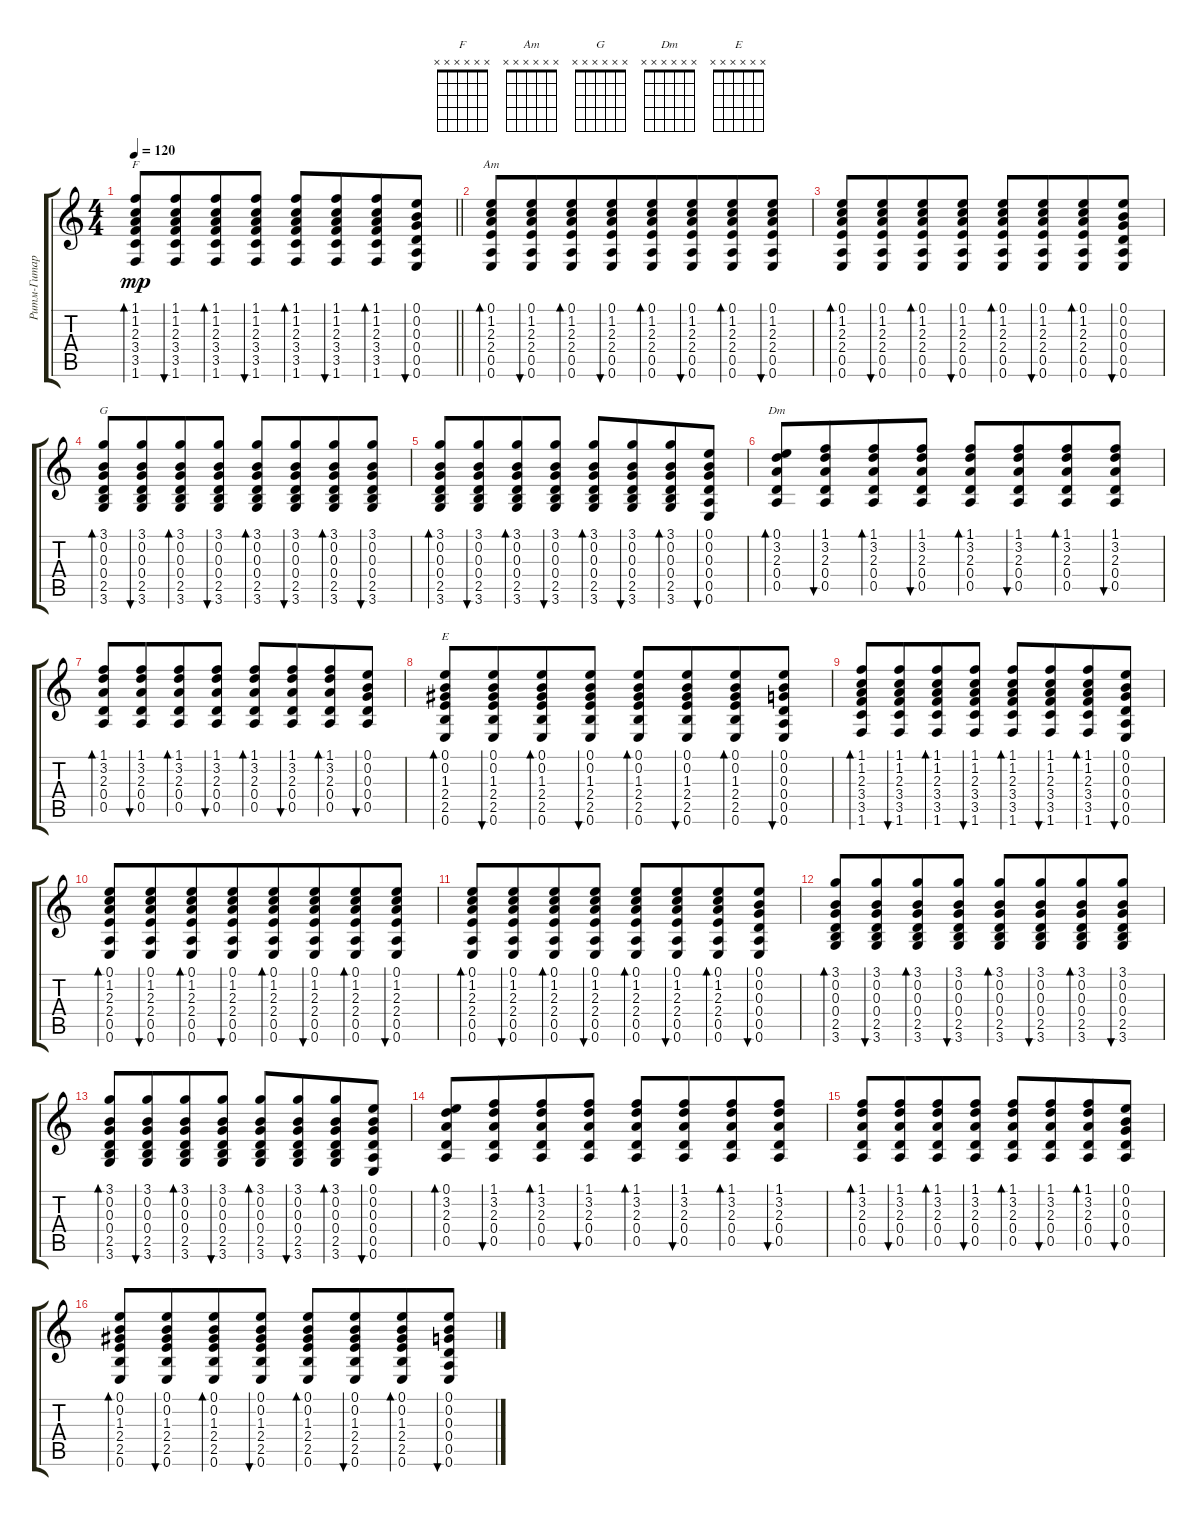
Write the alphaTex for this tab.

\track ("Ритм-Гитара 2" "Ритм-Гитар") {instrument electricguitarclean}
\staff {score tabs}
\tuning (E4 B3 G3 D3 A2 E2) {hide}
\chord ("F" x x x x x x)
\chord ("Am" x x x x x x)
\chord ("G" x x x x x x)
\chord ("Dm" x x x x x x)
\chord ("E" x x x x x x)
\ts (4 4)
\tempo 120
\clef g2
\barLineRight lightlight
\ks c
(1.1 1.2 2.3 3.4 3.5 1.6).8{bd 30 ch "F" dy mp} (1.1 1.2 2.3 3.4 3.5 1.6).8{bu 30 beam merge} (1.1 1.2 2.3 3.4 3.5 1.6).8{bd 30} (1.1 1.2 2.3 3.4 3.5 1.6).8{bu 30} (1.1 1.2 2.3 3.4 3.5 1.6).8{bd 30} (1.1 1.2 2.3 3.4 3.5 1.6).8{bu 30 beam merge} (1.1 1.2 2.3 3.4 3.5 1.6).8{bd 30} (0.1 0.2 0.3 0.4 0.5 0.6).8{bu 30} |
(0.1 1.2 2.3 2.4 0.5 0.6).8{bd 30 ch "Am"} (0.1 1.2 2.3 2.4 0.5 0.6).8{bu 30 beam merge} (0.1 1.2 2.3 2.4 0.5 0.6).8{bd 30} (0.1 1.2 2.3 2.4 0.5 0.6).8{bu 30 beam merge} (0.1 1.2 2.3 2.4 0.5 0.6).8{bd 30} (0.1 1.2 2.3 2.4 0.5 0.6).8{bu 30 beam merge} (0.1 1.2 2.3 2.4 0.5 0.6).8{bd 30} (0.1 1.2 2.3 2.4 0.5 0.6).8{bu 30} |
(0.1 1.2 2.3 2.4 0.5 0.6).8{bd 30} (0.1 1.2 2.3 2.4 0.5 0.6).8{bu 30 beam merge} (0.1 1.2 2.3 2.4 0.5 0.6).8{bd 30} (0.1 1.2 2.3 2.4 0.5 0.6).8{bu 30} (0.1 1.2 2.3 2.4 0.5 0.6).8{bd 30} (0.1 1.2 2.3 2.4 0.5 0.6).8{bu 30 beam merge} (0.1 1.2 2.3 2.4 0.5 0.6).8{bd 30} (0.1 0.2 0.3 0.4 0.5 0.6).8{bu 30} |
(3.1 0.2 0.3 0.4 2.5 3.6).8{bd 30 ch "G"} (3.1 0.2 0.3 0.4 2.5 3.6).8{bu 30 beam merge} (3.1 0.2 0.3 0.4 2.5 3.6).8{bd 30} (3.1 0.2 0.3 0.4 2.5 3.6).8{bu 30} (3.1 0.2 0.3 0.4 2.5 3.6).8{bd 30} (3.1 0.2 0.3 0.4 2.5 3.6).8{bu 30 beam merge} (3.1 0.2 0.3 0.4 2.5 3.6).8{bd 30} (3.1 0.2 0.3 0.4 2.5 3.6).8{bu 30} |
(3.1 0.2 0.3 0.4 2.5 3.6).8{bd 30} (3.1 0.2 0.3 0.4 2.5 3.6).8{bu 30 beam merge} (3.1 0.2 0.3 0.4 2.5 3.6).8{bd 30} (3.1 0.2 0.3 0.4 2.5 3.6).8{bu 30} (3.1 0.2 0.3 0.4 2.5 3.6).8{bd 30} (3.1 0.2 0.3 0.4 2.5 3.6).8{bu 30 beam merge} (3.1 0.2 0.3 0.4 2.5 3.6).8{bd 30} (0.1 0.2 0.3 0.4 0.5 0.6).8{bu 30} |
(0.1 3.2 2.3 0.4 0.5).8{bd 30 ch "Dm"} (1.1 3.2 2.3 0.4 0.5).8{bu 30 beam merge} (1.1 3.2 2.3 0.4 0.5).8{bd 30} (1.1 3.2 2.3 0.4 0.5).8{bu 30} (1.1 3.2 2.3 0.4 0.5).8{bd 30} (1.1 3.2 2.3 0.4 0.5).8{bu 30 beam merge} (1.1 3.2 2.3 0.4 0.5).8{bd 30} (1.1 3.2 2.3 0.4 0.5).8{bu 30} |
(1.1 3.2 2.3 0.4 0.5).8{bd 30} (1.1 3.2 2.3 0.4 0.5).8{bu 30 beam merge} (1.1 3.2 2.3 0.4 0.5).8{bd 30} (1.1 3.2 2.3 0.4 0.5).8{bu 30} (1.1 3.2 2.3 0.4 0.5).8{bd 30} (1.1 3.2 2.3 0.4 0.5).8{bu 30 beam merge} (1.1 3.2 2.3 0.4 0.5).8{bd 30} (0.1 0.2 0.3 0.4 0.5).8{bu 30} |
(0.1 0.2 1.3 2.4 2.5 0.6).8{bd 30 ch "E"} (0.1 0.2 1.3 2.4 2.5 0.6).8{bu 30 beam merge} (0.1 0.2 1.3 2.4 2.5 0.6).8{bd 30} (0.1 0.2 1.3 2.4 2.5 0.6).8{bu 30} (0.1 0.2 1.3 2.4 2.5 0.6).8{bd 30} (0.1 0.2 1.3 2.4 2.5 0.6).8{bu 30 beam merge} (0.1 0.2 1.3 2.4 2.5 0.6).8{bd 30} (0.1 0.2 0.3 0.4 0.5 0.6).8{bu 30} |
(1.1 1.2 2.3 3.4 3.5 1.6).8{bd 30} (1.1 1.2 2.3 3.4 3.5 1.6).8{bu 30 beam merge} (1.1 1.2 2.3 3.4 3.5 1.6).8{bd 30} (1.1 1.2 2.3 3.4 3.5 1.6).8{bu 30} (1.1 1.2 2.3 3.4 3.5 1.6).8{bd 30} (1.1 1.2 2.3 3.4 3.5 1.6).8{bu 30 beam merge} (1.1 1.2 2.3 3.4 3.5 1.6).8{bd 30} (0.1 0.2 0.3 0.4 0.5 0.6).8{bu 30} |
(0.1 1.2 2.3 2.4 0.5 0.6).8{bd 30} (0.1 1.2 2.3 2.4 0.5 0.6).8{bu 30 beam merge} (0.1 1.2 2.3 2.4 0.5 0.6).8{bd 30} (0.1 1.2 2.3 2.4 0.5 0.6).8{bu 30 beam merge} (0.1 1.2 2.3 2.4 0.5 0.6).8{bd 30} (0.1 1.2 2.3 2.4 0.5 0.6).8{bu 30 beam merge} (0.1 1.2 2.3 2.4 0.5 0.6).8{bd 30} (0.1 1.2 2.3 2.4 0.5 0.6).8{bu 30} |
(0.1 1.2 2.3 2.4 0.5 0.6).8{bd 30} (0.1 1.2 2.3 2.4 0.5 0.6).8{bu 30 beam merge} (0.1 1.2 2.3 2.4 0.5 0.6).8{bd 30} (0.1 1.2 2.3 2.4 0.5 0.6).8{bu 30} (0.1 1.2 2.3 2.4 0.5 0.6).8{bd 30} (0.1 1.2 2.3 2.4 0.5 0.6).8{bu 30 beam merge} (0.1 1.2 2.3 2.4 0.5 0.6).8{bd 30} (0.1 0.2 0.3 0.4 0.5 0.6).8{bu 30} |
(3.1 0.2 0.3 0.4 2.5 3.6).8{bd 30} (3.1 0.2 0.3 0.4 2.5 3.6).8{bu 30 beam merge} (3.1 0.2 0.3 0.4 2.5 3.6).8{bd 30} (3.1 0.2 0.3 0.4 2.5 3.6).8{bu 30} (3.1 0.2 0.3 0.4 2.5 3.6).8{bd 30} (3.1 0.2 0.3 0.4 2.5 3.6).8{bu 30 beam merge} (3.1 0.2 0.3 0.4 2.5 3.6).8{bd 30} (3.1 0.2 0.3 0.4 2.5 3.6).8{bu 30} |
(3.1 0.2 0.3 0.4 2.5 3.6).8{bd 30} (3.1 0.2 0.3 0.4 2.5 3.6).8{bu 30 beam merge} (3.1 0.2 0.3 0.4 2.5 3.6).8{bd 30} (3.1 0.2 0.3 0.4 2.5 3.6).8{bu 30} (3.1 0.2 0.3 0.4 2.5 3.6).8{bd 30} (3.1 0.2 0.3 0.4 2.5 3.6).8{bu 30 beam merge} (3.1 0.2 0.3 0.4 2.5 3.6).8{bd 30} (0.1 0.2 0.3 0.4 0.5 0.6).8{bu 30} |
(0.1 3.2 2.3 0.4 0.5).8{bd 30} (1.1 3.2 2.3 0.4 0.5).8{bu 30 beam merge} (1.1 3.2 2.3 0.4 0.5).8{bd 30} (1.1 3.2 2.3 0.4 0.5).8{bu 30} (1.1 3.2 2.3 0.4 0.5).8{bd 30} (1.1 3.2 2.3 0.4 0.5).8{bu 30 beam merge} (1.1 3.2 2.3 0.4 0.5).8{bd 30} (1.1 3.2 2.3 0.4 0.5).8{bu 30} |
(1.1 3.2 2.3 0.4 0.5).8{bd 30} (1.1 3.2 2.3 0.4 0.5).8{bu 30 beam merge} (1.1 3.2 2.3 0.4 0.5).8{bd 30} (1.1 3.2 2.3 0.4 0.5).8{bu 30} (1.1 3.2 2.3 0.4 0.5).8{bd 30} (1.1 3.2 2.3 0.4 0.5).8{bu 30 beam merge} (1.1 3.2 2.3 0.4 0.5).8{bd 30} (0.1 0.2 0.3 0.4 0.5).8{bu 30} |
(0.1 0.2 1.3 2.4 2.5 0.6).8{bd 30} (0.1 0.2 1.3 2.4 2.5 0.6).8{bu 30 beam merge} (0.1 0.2 1.3 2.4 2.5 0.6).8{bd 30} (0.1 0.2 1.3 2.4 2.5 0.6).8{bu 30} (0.1 0.2 1.3 2.4 2.5 0.6).8{bd 30} (0.1 0.2 1.3 2.4 2.5 0.6).8{bu 30 beam merge} (0.1 0.2 1.3 2.4 2.5 0.6).8{bd 30} (0.1 0.2 0.3 0.4 0.5 0.6).8{bu 30}
